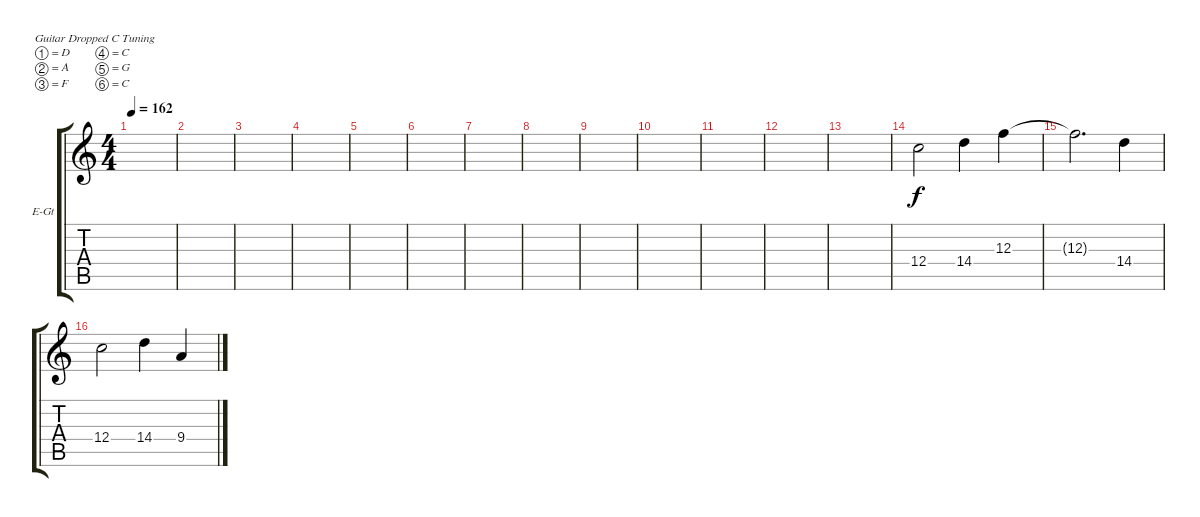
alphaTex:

\defaultSystemsLayout 4
\bracketExtendMode groupsimilarinstruments
\firstSystemTrackNameOrientation horizontal
\otherSystemsTrackNameOrientation horizontal
\track ("Michael Padget" "E-Gt") {instrument distortionguitar}
\staff {score tabs}
\tuning (D4 A3 F3 C3 G2 C2)
\ts (4 4)
\tempo 162
\clef g2
\ks c
|
|
|
|
|
|
|
|
|
|
|
|
|
12.4.2 14.4.4 12.3.4 |
12.3{t}.2{d} 14.4.4 |
12.4.2 14.4.4 9.4.4
